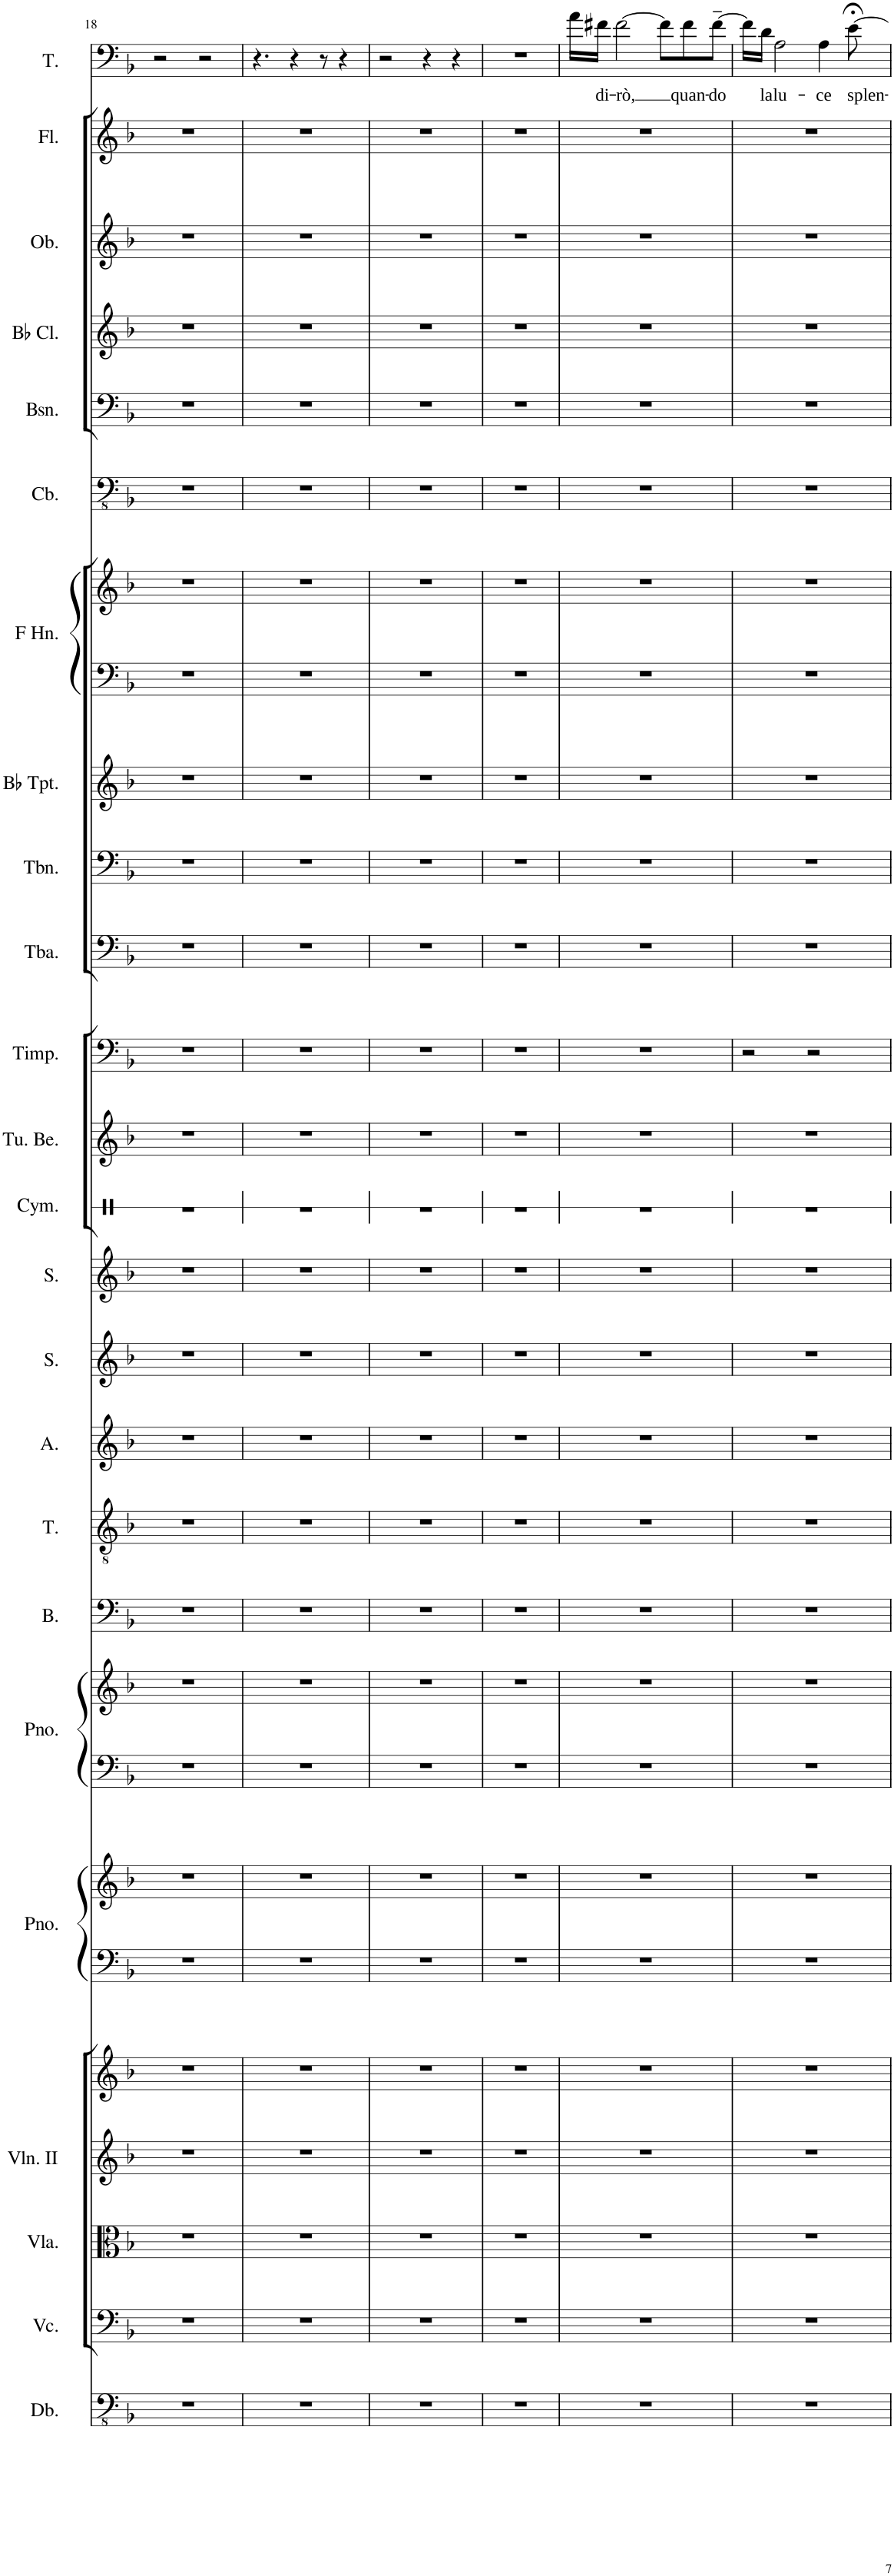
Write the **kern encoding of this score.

**kern	**kern	**kern	**kern	**kern	**kern	**kern	**kern	**kern	**kern	**kern	**kern	**kern	**kern	**kern	**kern	**kern	**kern	**kern	**kern	**kern	**kern	**kern	**kern	**kern	**kern	**kern	**kern	**text
*part25	*part24	*part23	*part22	*part21	*part20	*part20	*part19	*part19	*part18	*part17	*part16	*part15	*part14	*part13	*part12	*part11	*part10	*part9	*part8	*part7	*part7	*part6	*part5	*part4	*part3	*part2	*part1	*part1
*staff28	*staff27	*staff26	*staff25	*staff24	*staff23	*staff22	*staff21	*staff20	*staff19	*staff18	*staff17	*staff16	*staff15	*staff14	*staff13	*staff12	*staff11	*staff10	*staff9	*staff8	*staff7	*staff6	*staff5	*staff4	*staff3	*staff2	*staff1	*staff1
*I"Double Bass	*I"Violoncellos	*I"Violas	*I"Violins II	*I"Violins I	*I"Piano	*	*I"Piano	*	*I"Bass	*I"Tenor	*I"Alto	*I"Soprano	*I"Soprano	*I"Cymbal	*I"Tubular Bells	*I"Timpani	*I"Tuba	*I"Trombone	*I"Trumpets in Bb	*I"Horns in F	*	*I"Contrabasses	*I"Bassoons	*I"Clarinets in Bb	*I"Oboes	*I"Flutes	*I"Tenor	*
*I'Db.	*I'Vc.	*I'Vla.	*I'Vln. II	*	*I'Pno.	*	*I'Pno.	*	*I'B.	*I'T.	*I'A.	*I'S.	*I'S.	*I'Cym.	*I'Tu. Be.	*I'Timp.	*I'Tba.	*I'Tbn.	*	*	*	*I'Cb.	*I'Bsn.	*	*I'Ob.	*I'Fl.	*I'T.	*
!!LO:PB:g=z
*clefFv4	*clefF4	*clefC3	*clefG2	*clefG2	*clefF4	*clefG2	*clefF4	*clefG2	*clefF4	*clefGv2	*clefG2	*clefG2	*clefG2	*clefX	*clefG2	*clefF4	*clefF4	*clefF4	*clefG2	*clefF4	*clefG2	*clefFv4	*clefF4	*clefG2	*clefG2	*clefG2	*clefF4	*
*ITrd7c12	*	*	*	*	*	*	*	*	*	*	*	*	*	*	*	*	*	*	*ITrd1c2	*ITrd4c7	*ITrd4c7	*ITrd7c12	*	*ITrd1c2	*	*	*	*
*k[b-]	*k[b-]	*k[b-]	*k[b-]	*k[b-]	*k[b-]	*k[b-]	*k[b-]	*k[b-]	*k[b-]	*k[b-]	*k[b-]	*k[b-]	*k[b-]	*k[]	*k[b-]	*k[b-]	*k[b-]	*k[b-]	*k[b-]	*k[b-]	*k[b-]	*k[b-]	*k[b-]	*k[b-]	*k[b-]	*k[b-]	*k[b-]	*
*M4/4	*M4/4	*M4/4	*M4/4	*M4/4	*M4/4	*M4/4	*M4/4	*M4/4	*M4/4	*M4/4	*M4/4	*M4/4	*M4/4	*M4/4	*M4/4	*M4/4	*M4/4	*M4/4	*M4/4	*M4/4	*M4/4	*M4/4	*M4/4	*M4/4	*M4/4	*M4/4	*M4/4	*
=18	=18	=18	=18	=18	=18	=18	=18	=18	=18	=18	=18	=18	=18	=18	=18	=18	=18	=18	=18	=18	=18	=18	=18	=18	=18	=18	=18	=18
1r	1r	1r	1r	1r	1r	1r	1r	1r	1r	1r	1r	1r	1r	1r	1r	1r	1r	1r	1r	1r	1r	1r	1r	1r	1r	1r	2r	.
.	.	.	.	.	.	.	.	.	.	.	.	.	.	.	.	.	.	.	.	.	.	.	.	.	.	.	2r	.
=19	=19	=19	=19	=19	=19	=19	=19	=19	=19	=19	=19	=19	=19	=19	=19	=19	=19	=19	=19	=19	=19	=19	=19	=19	=19	=19	=19	=19
1r	1r	1r	1r	1r	1r	1r	1r	1r	1r	1r	1r	1r	1r	1r	1r	1r	1r	1r	1r	1r	1r	1r	1r	1r	1r	1r	4.r	.
.	.	.	.	.	.	.	.	.	.	.	.	.	.	.	.	.	.	.	.	.	.	.	.	.	.	.	4r	.
.	.	.	.	.	.	.	.	.	.	.	.	.	.	.	.	.	.	.	.	.	.	.	.	.	.	.	8r	.
.	.	.	.	.	.	.	.	.	.	.	.	.	.	.	.	.	.	.	.	.	.	.	.	.	.	.	4r	.
=20	=20	=20	=20	=20	=20	=20	=20	=20	=20	=20	=20	=20	=20	=20	=20	=20	=20	=20	=20	=20	=20	=20	=20	=20	=20	=20	=20	=20
1r	1r	1r	1r	1r	1r	1r	1r	1r	1r	1r	1r	1r	1r	1r	1r	1r	1r	1r	1r	1r	1r	1r	1r	1r	1r	1r	2r	.
.	.	.	.	.	.	.	.	.	.	.	.	.	.	.	.	.	.	.	.	.	.	.	.	.	.	.	4r	.
.	.	.	.	.	.	.	.	.	.	.	.	.	.	.	.	.	.	.	.	.	.	.	.	.	.	.	4r	.
=21	=21	=21	=21	=21	=21	=21	=21	=21	=21	=21	=21	=21	=21	=21	=21	=21	=21	=21	=21	=21	=21	=21	=21	=21	=21	=21	=21	=21
1r	1r	1r	1r	1r	1r	1r	1r	1r	1r	1r	1r	1r	1r	1r	1r	1r	1r	1r	1r	1r	1r	1r	1r	1r	1r	1r	1r	.
=22	=22	=22	=22	=22	=22	=22	=22	=22	=22	=22	=22	=22	=22	=22	=22	=22	=22	=22	=22	=22	=22	=22	=22	=22	=22	=22	=22	=22
1r	1r	1r	1r	1r	1r	1r	1r	1r	1r	1r	1r	1r	1r	1r	1r	1r	1r	1r	1r	1r	1r	1r	1r	1r	1r	1r	16a\LL	.
!	!	!	!	!	!	!	!	!	!	!	!	!	!	!	!	!	!	!	!	!	!	!	!	!	!	!	!	!LO:LY:b
.	.	.	.	.	.	.	.	.	.	.	.	.	.	.	.	.	.	.	.	.	.	.	.	.	.	.	16f#X\JJ	di-
!	!	!	!	!	!	!	!	!	!	!	!	!	!	!	!	!	!	!	!	!	!	!	!	!	!	!	!	!LO:LY:b
.	.	.	.	.	.	.	.	.	.	.	.	.	.	.	.	.	.	.	.	.	.	.	.	.	.	.	[2f#\	-rò,
.	.	.	.	.	.	.	.	.	.	.	.	.	.	.	.	.	.	.	.	.	.	.	.	.	.	.	8f#\L]	.
!	!	!	!	!	!	!	!	!	!	!	!	!	!	!	!	!	!	!	!	!	!	!	!	!	!	!	!	!LO:LY:b
.	.	.	.	.	.	.	.	.	.	.	.	.	.	.	.	.	.	.	.	.	.	.	.	.	.	.	8f#\	quan-
!	!	!	!	!	!	!	!	!	!	!	!	!	!	!	!	!	!	!	!	!	!	!	!	!	!	!	!	!LO:LY:b
.	.	.	.	.	.	.	.	.	.	.	.	.	.	.	.	.	.	.	.	.	.	.	.	.	.	.	[8f#~\J	-do
=23	=23	=23	=23	=23	=23	=23	=23	=23	=23	=23	=23	=23	=23	=23	=23	=23	=23	=23	=23	=23	=23	=23	=23	=23	=23	=23	=23	=23
1r	1r	1r	1r	1r	1r	1r	1r	1r	1r	1r	1r	1r	1r	1r	1r	2r	1r	1r	1r	1r	1r	1r	1r	1r	1r	1r	16f#\LL]	.
!	!	!	!	!	!	!	!	!	!	!	!	!	!	!	!	!	!	!	!	!	!	!	!	!	!	!	!	!LO:LY:b
.	.	.	.	.	.	.	.	.	.	.	.	.	.	.	.	.	.	.	.	.	.	.	.	.	.	.	16d\JJ	la
!	!	!	!	!	!	!	!	!	!	!	!	!	!	!	!	!	!	!	!	!	!	!	!	!	!	!	!	!LO:LY:b
.	.	.	.	.	.	.	.	.	.	.	.	.	.	.	.	.	.	.	.	.	.	.	.	.	.	.	2A\	lu-
.	.	.	.	.	.	.	.	.	.	.	.	.	.	.	.	2r	.	.	.	.	.	.	.	.	.	.	.	.
!	!	!	!	!	!	!	!	!	!	!	!	!	!	!	!	!	!	!	!	!	!	!	!	!	!	!	!	!LO:LY:b
.	.	.	.	.	.	.	.	.	.	.	.	.	.	.	.	.	.	.	.	.	.	.	.	.	.	.	4A\	-ce
!	!	!	!	!	!	!	!	!	!	!	!	!	!	!	!	!	!	!	!	!	!	!	!	!	!	!	!	!LO:LY:b
.	.	.	.	.	.	.	.	.	.	.	.	.	.	.	.	.	.	.	.	.	.	.	.	.	.	.	[8e;<\	splen-
=	=	=	=	=	=	=	=	=	=	=	=	=	=	=	=	=	=	=	=	=	=	=	=	=	=	=	=	=
*-	*-	*-	*-	*-	*-	*-	*-	*-	*-	*-	*-	*-	*-	*-	*-	*-	*-	*-	*-	*-	*-	*-	*-	*-	*-	*-	*-	*-
